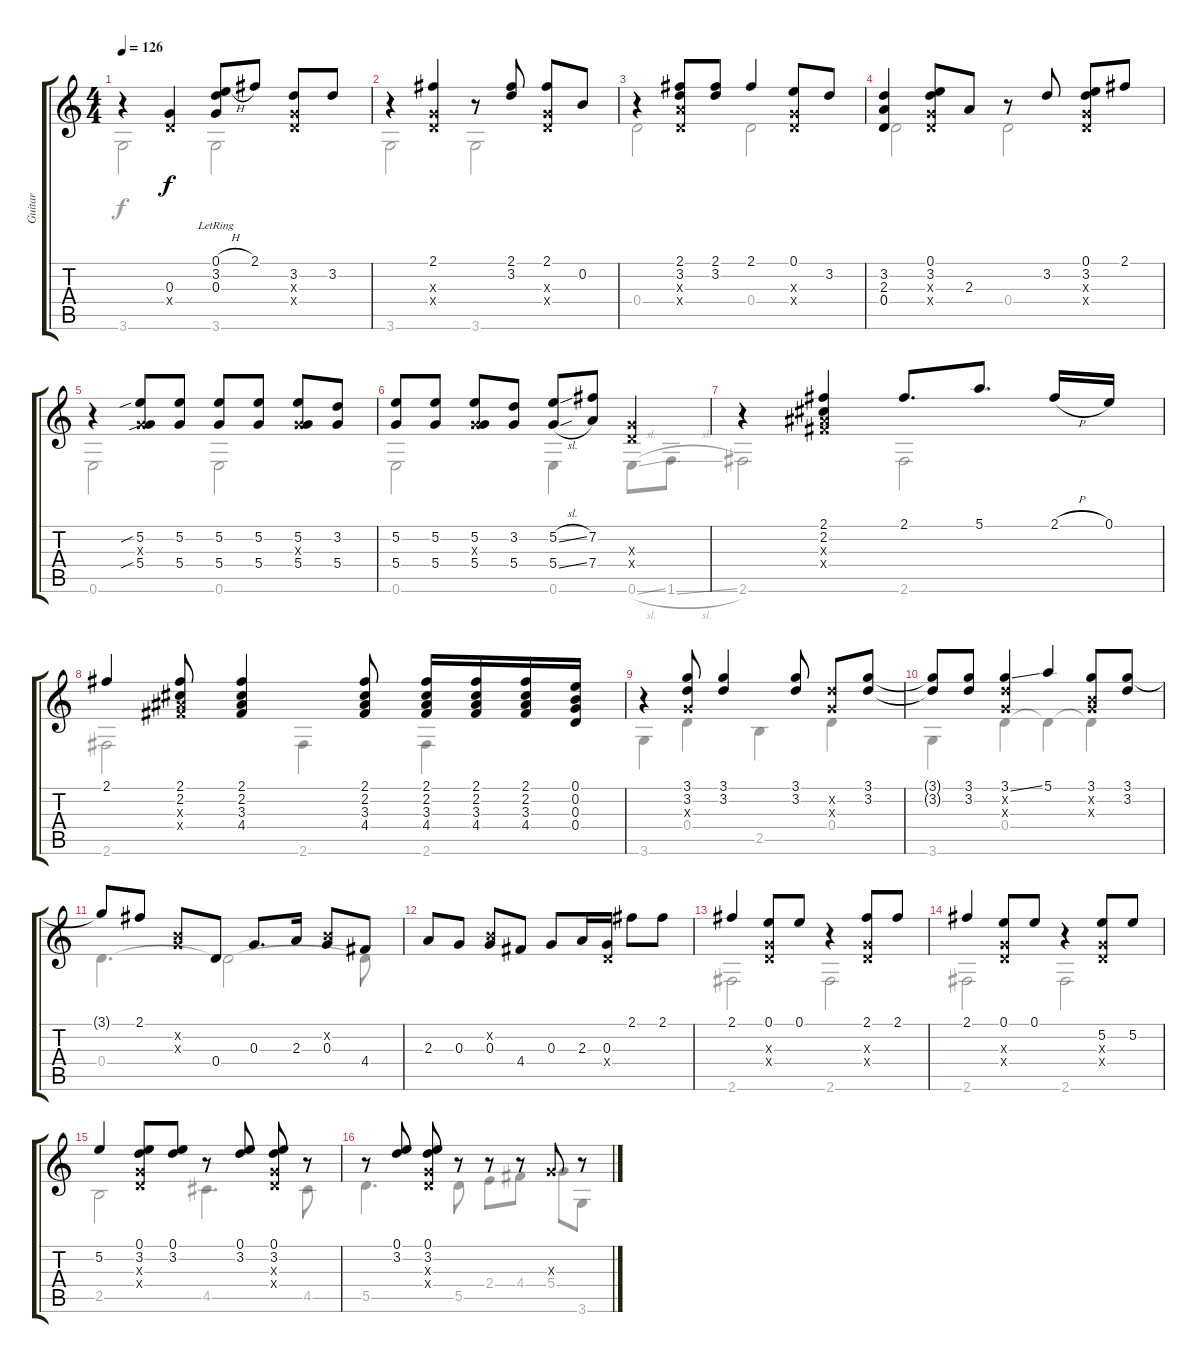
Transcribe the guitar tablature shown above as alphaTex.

\track ("Guitar" "Guitar") {instrument acousticguitarsteel}
\staff {score tabs}
\tuning (E4 B3 G3 D3 A2 E2) {hide}
\voice
\ts (4 4)
\tempo 126
\clef g2
\ks c
r.4{dy f} (0.3 0.4{x}).4 (0.1{h} 3.2{lr} 0.3{lr}).8 2.1.8 (3.2 0.3{x} 0.4{x}).8 3.2.8 |
r.4 (2.1 0.3{x} 0.4{x}).4 r.8 (2.1 3.2).8 (2.1 0.3{x} 0.4{x}).8 0.2.8 |
r.4 (2.1 3.2 2.3{x} 0.4{x}).8 (2.1 3.2).8 2.1.4 (0.1 0.3{x} 0.4{x}).8 3.2.8 |
(3.2 2.3 0.4).4 (0.1 3.2 0.3{x} 0.4{x}).8 2.3.8 r.8 3.2.8 (0.1 3.2 0.3{x} 0.4{x}).8 2.1.8 |
r.4 (5.2{sib} 0.3{x} 5.4{sib}).8 (5.2 5.4).8 (5.2 5.4).8 (5.2 5.4).8 (5.2 0.3{x} 5.4).8 (3.2 5.4).8 |
(5.2 5.4).8 (5.2 5.4).8 (5.2 0.3{x} 5.4).8 (3.2 5.4).8 (5.2{sl} 5.4{sl}).8 (7.2 7.4).8 (0.3{x} 0.4{x}).4 |
r.4 (2.1 2.2 3.3{x} 4.4{x}).4 2.1.8{d} 5.1.8{d} 2.1{h}.16 0.1.16 |
2.1.4 (2.1 2.2 3.3{x} 4.4{x}).8 (2.1 2.2 3.3 4.4).4 (2.1 2.2 3.3 4.4).8 (2.1 2.2 3.3 4.4).16 (2.1 2.2 3.3 4.4).16 (2.1 2.2 3.3 4.4).16 (0.1 0.2 0.3 0.4).16 |
r.4 (3.1 3.2 0.3{x}).8 (3.1 3.2).4 (3.1 3.2).8 (3.2{x} 0.3{x}).8 (3.1 3.2).8 |
(3.1{t} 3.2{t}).8 (3.1 3.2).8 (3.1{ss} 3.2{x} 0.3{x}).4 5.1.4 (3.1 0.2{x} 0.3{x}).8 (3.1 3.2).8 |
3.1{t}.8 2.1.8 (0.2{x} 0.3{x}).8 0.4.8 0.3.8{d} 2.3.16 (0.2{x} 0.3).8 4.4.8 |
2.3.8 0.3.8 (0.2{x} 0.3).8 4.4.8 0.3.8 2.3.16 (0.3 0.4{x}).16 2.1.8 2.1.8 |
2.1.4 (0.1 0.3{x} 0.4{x}).8 0.1.8 r.4 (2.1 0.3{x} 0.4{x}).8 2.1.8 |
2.1.4 (0.1 0.3{x} 0.4{x}).8 0.1.8 r.4 (5.2 0.3{x} 0.4{x}).8 5.2.8 |
5.2.4 (0.1 3.2 0.3{x} 0.4{x}).8 (0.1 3.2).8 r.8 (0.1 3.2).8 (0.1 3.2 0.3{x} 0.4{x}).8 r.8 |
r.8 (0.1 3.2).8 (0.1 3.2 0.3{x} 0.4{x}).8 r.8 r.8 r.8 0.3{x}.8 r.8
\voice
\clef g2
\ottava regular
\simile none
\ks c
3.6.2{dy f} 3.6.2 |
3.6.2 3.6.2 |
0.4.2 0.4.2 |
0.4.2 0.4.2 |
0.6.2 0.6.2 |
0.6.2 0.6.4 0.6{sl}.8 1.6{sl}.8 |
2.6.2 2.6.2 |
2.6.2 2.6.4 2.6.4 |
3.6.4 0.4.4 2.5.4 0.4.4 |
3.6.4 0.4.4 0.4{t}.4 0.4{t}.4 |
0.4.4{d} 0.4{t}.2 0.4{t}.8 |
|
2.6.2 2.6.2 |
2.6.2 2.6.2 |
2.5.2 4.5.4{d} 4.5.8 |
5.5.4{d} 5.5.8 2.4.8 4.4.8 5.4.8 3.6.8
